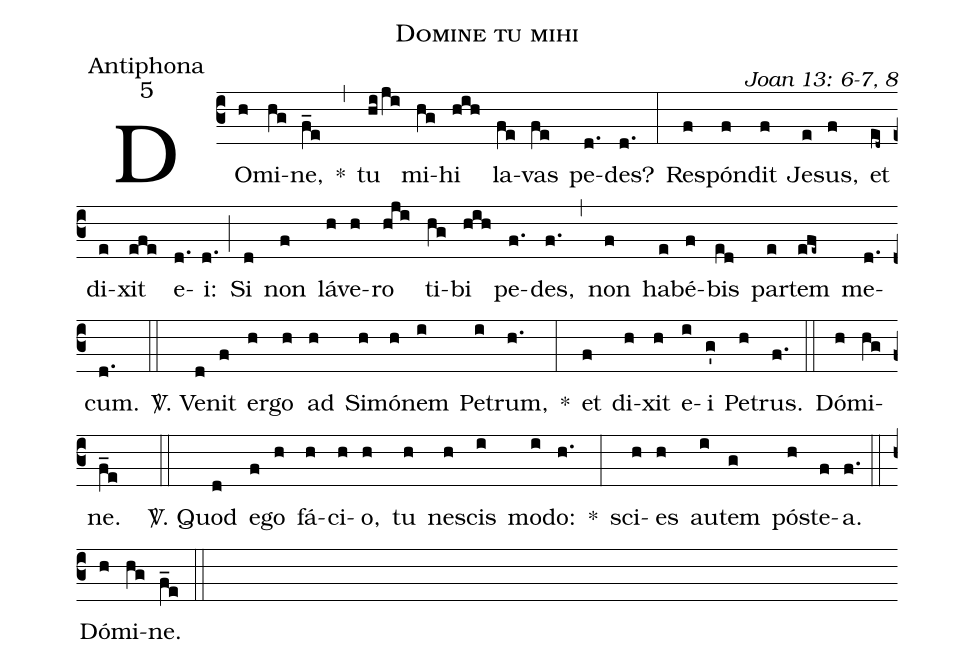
name: Domine tu mihi;
office-part: Antiphona;
mode: 5;
commentary: Joan 13: 6-7, 8;
%%
(c3) DO(h)mi(hg)ne,(f_e) *(,) tu(hi/ji) mi(hg)hi(hih) la(fe)vas(fe) pe(d.)des?(d.) (:)
Re(f)spón(f)dit(f) Je(e)sus,(f) et(ed~) di(e)xit(efe) e(d.)i:(d.) (;) Si(d) non(f) lá(h)ve(h)ro(hji) ti(hg)bi(hih) pe(f.)des,(f.) (,) non(f) ha(e)bé(f)bis(ed) par(e)tem(efe~) me(d.)cum.(d.) (::)
<sp>V/</sp>. Ve(d)nit(f) er(h)go(h) ad(h) Si(h)mó(h)nem(i) Pe(i)trum,(h.) *(:) et(f) di(h)xit(h) e(i)i(g') Pe(h)trus.(f.) (::)
Dó(h)mi(hg)ne.(f_e) (::)
~~<sp>V/</sp>. Quod(d) e(f)go(h) fá(h)ci(h)o,(h) tu(h) ne(h)scis(i) mo(i)do:(h.) *(:) sci(h)es(h) au(i)tem(g) póst(h)e(f)a.(f.) (::)
Dó(h)mi(hg)ne.(f_e) (::)
